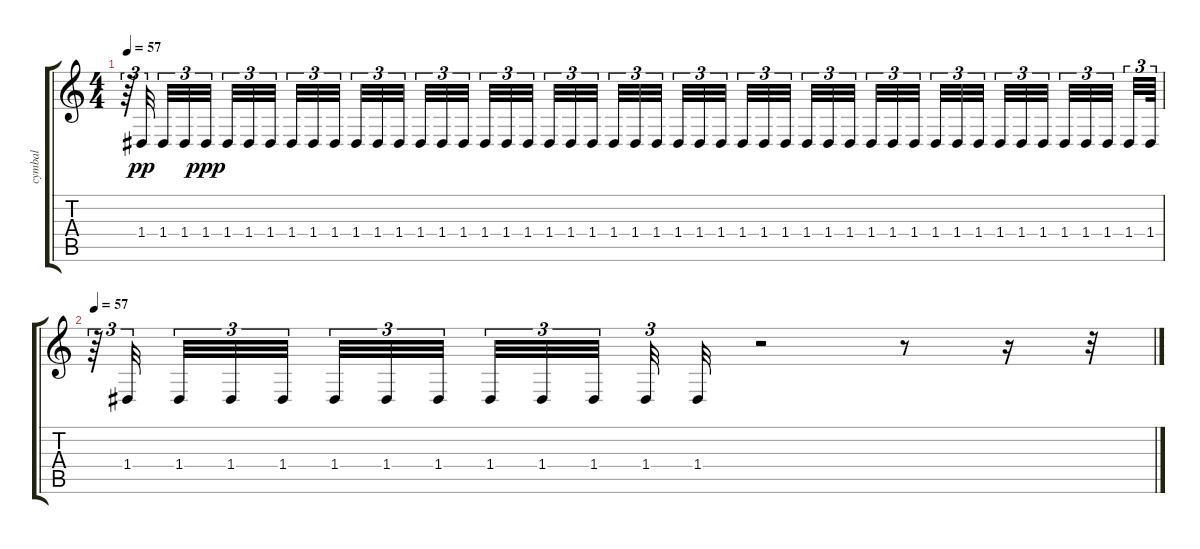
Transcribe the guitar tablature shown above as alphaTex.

\track ("cymbal" "cymbal") {instrument reversecymbal}
\staff {score tabs}
\tuning (E4 B3 G3 D3 A2 E2) {hide}
\ts (4 4)
\tempo 57
\clef g2
\ks c
r.64{tu (3 2) dy pp} 1.4.32{tu (3 2) beam splitsecondary} 1.4.32{tu (3 2)} 1.4.32{tu (3 2)} 1.4.32{tu (3 2) dy ppp beam splitsecondary} 1.4.32{tu (3 2)} 1.4.32{tu (3 2)} 1.4.32{tu (3 2) beam splitsecondary} 1.4.32{tu (3 2)} 1.4.32{tu (3 2)} 1.4.32{tu (3 2) beam splitsecondary} 1.4.32{tu (3 2)} 1.4.32{tu (3 2)} 1.4.32{tu (3 2) beam splitsecondary} 1.4.32{tu (3 2)} 1.4.32{tu (3 2)} 1.4.32{tu (3 2) beam splitsecondary} 1.4.32{tu (3 2)} 1.4.32{tu (3 2)} 1.4.32{tu (3 2) beam splitsecondary} 1.4.32{tu (3 2)} 1.4.32{tu (3 2)} 1.4.32{tu (3 2) beam splitsecondary} 1.4.32{tu (3 2)} 1.4.32{tu (3 2)} 1.4.32{tu (3 2) beam splitsecondary} 1.4.32{tu (3 2)} 1.4.32{tu (3 2)} 1.4.32{tu (3 2) beam splitsecondary} 1.4.32{tu (3 2)} 1.4.32{tu (3 2)} 1.4.32{tu (3 2) beam splitsecondary} 1.4.32{tu (3 2)} 1.4.32{tu (3 2)} 1.4.32{tu (3 2) beam splitsecondary} 1.4.32{tu (3 2)} 1.4.32{tu (3 2)} 1.4.32{tu (3 2) beam splitsecondary} 1.4.32{tu (3 2)} 1.4.32{tu (3 2)} 1.4.32{tu (3 2) beam splitsecondary} 1.4.32{tu (3 2)} 1.4.32{tu (3 2)} 1.4.32{tu (3 2) beam splitsecondary} 1.4.32{tu (3 2)} 1.4.32{tu (3 2)} 1.4.32{tu (3 2) beam splitsecondary} 1.4.32{tu (3 2)} 1.4.64{tu (3 2)} |
\tempo 57
r.64{tu (3 2)} 1.4.32{tu (3 2) beam splitsecondary} 1.4.32{tu (3 2)} 1.4.32{tu (3 2)} 1.4.32{tu (3 2) beam splitsecondary} 1.4.32{tu (3 2)} 1.4.32{tu (3 2)} 1.4.32{tu (3 2) beam splitsecondary} 1.4.32{tu (3 2)} 1.4.32{tu (3 2)} 1.4.32{tu (3 2) beam splitsecondary} 1.4.32{tu (3 2)} 1.4.32 r.2 r.8 r.16 r.32
